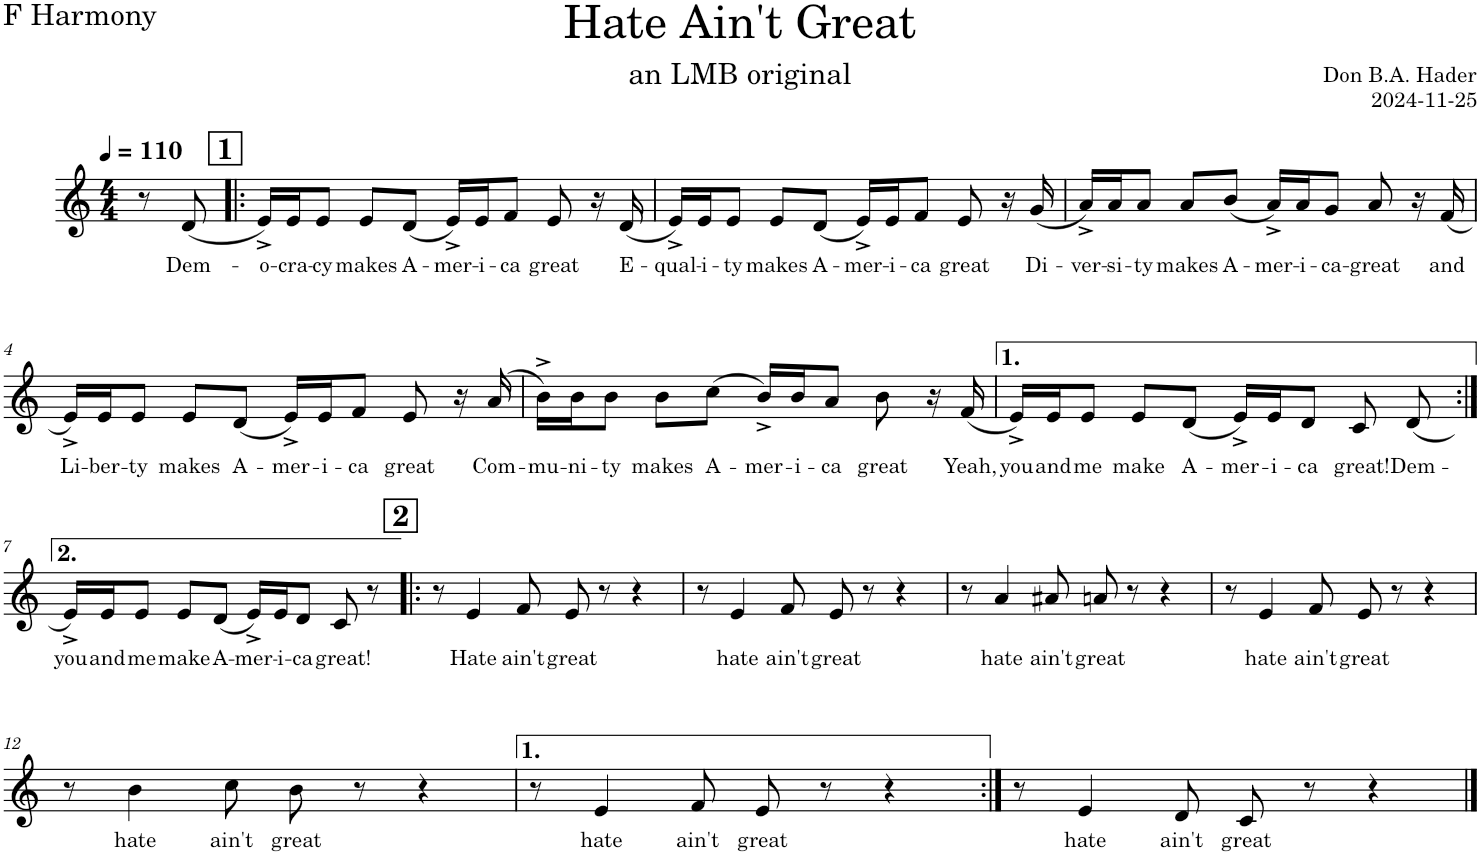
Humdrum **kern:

**kern	**text
*part1	*part1
*staff1	*staff1
*I"F Harmony	*
*I'F-2	*
*clefG2	*
*Trd4c7	*
*k[]	*
*M4/4	*
*MM110	*
=	=
8r	.
!	!LO:LY:b
(8d/	Dem-
!!LO:REH:place=s1:a:B:cj:fs=14:t=1
=1!|:	=1!|:
!	!LO:LY:b
16e^/LL)	-o-
!	!LO:LY:b
16e/J	-cra-
!	!LO:LY:b
8e/J	-cy
!	!LO:LY:b
8e/L	makes
!	!LO:LY:b
(8d/J	A-
!	!LO:LY:b
16e^/LL)	-mer-
!	!LO:LY:b
16e/J	-i-
!	!LO:LY:b
8f/J	-ca
!	!LO:LY:b
8e/	great
16r	.
!	!LO:LY:b
(16d/	E-
=2	=2
!	!LO:LY:b
16e^/LL)	-qual-
!	!LO:LY:b
16e/J	-i-
!	!LO:LY:b
8e/J	-ty
!	!LO:LY:b
8e/L	makes
!	!LO:LY:b
(8d/J	A-
!	!LO:LY:b
16e^/LL)	-mer-
!	!LO:LY:b
16e/J	-i-
!	!LO:LY:b
8f/J	-ca
!	!LO:LY:b
8e/	great
16r	.
!	!LO:LY:b
(16g/	Di-
=3	=3
!	!LO:LY:b
16a^/LL)	-ver-
!	!LO:LY:b
16a/J	-si-
!	!LO:LY:b
8a/J	-ty
!	!LO:LY:b
8a/L	makes
!	!LO:LY:b
(8b/J	A-
!	!LO:LY:b
16a^/LL)	-mer-
!	!LO:LY:b
16a/J	-i-
!	!LO:LY:b
8g/J	-ca-
!	!LO:LY:b
8a/	-great
16r	.
!	!LO:LY:b
(16f/	and
!!LO:LB:g=z
=4	=4
!	!LO:LY:b
16e^/LL)	Li-
!	!LO:LY:b
16e/J	-ber-
!	!LO:LY:b
8e/J	-ty
!	!LO:LY:b
8e/L	makes
!	!LO:LY:b
(8d/J	A-
!	!LO:LY:b
16e^/LL)	-mer-
!	!LO:LY:b
16e/J	-i-
!	!LO:LY:b
8f/J	-ca
!	!LO:LY:b
8e/	great
16r	.
!	!LO:LY:b
(16a/	Com-
=5	=5
!	!LO:LY:b
16b^\LL)	-mu-
!	!LO:LY:b
16b\J	-ni-
!	!LO:LY:b
8b\J	-ty
!	!LO:LY:b
8b\L	makes
!	!LO:LY:b
(8cc\J	A-
!	!LO:LY:b
16b^/LL)	-mer-
!	!LO:LY:b
16b/J	-i-
!	!LO:LY:b
8a/J	-ca
!	!LO:LY:b
8b\	great
16r	.
!	!LO:LY:b
(16f/	Yeah,
=6	=6
!	!LO:LY:b
16e^/LL)	you
!	!LO:LY:b
16e/J	and
!	!LO:LY:b
8e/J	me
!	!LO:LY:b
8e/L	make
!	!LO:LY:b
(8d/J	A-
!	!LO:LY:b
16e^/LL)	-mer-
!	!LO:LY:b
16e/J	-i-
!	!LO:LY:b
8d/J	-ca
!	!LO:LY:b
8c/	great!
!	!LO:LY:b
(8d/	Dem-
!!LO:LB:g=z
=7:|!	=7:|!
!	!LO:LY:b
16e^/LL)	-you
!	!LO:LY:b
16e/J	and
!	!LO:LY:b
8e/J	me
!	!LO:LY:b
8e/L	make
!	!LO:LY:b
(8d/J	A-
!	!LO:LY:b
16e^/LL)	-mer-
!	!LO:LY:b
16e/J	-i-
!	!LO:LY:b
8d/J	-ca
!	!LO:LY:b
8c/	great!
8r	.
!!LO:REH:place=s1:a:B:cj:fs=14:t=2
=8!|:	=8!|:
8r	.
!	!LO:LY:b
4e/	Hate
!	!LO:LY:b
8f/	ain't
!	!LO:LY:b
8e/	great
8r	.
4r	.
=9	=9
8r	.
!	!LO:LY:b
4e/	hate
!	!LO:LY:b
8f/	ain't
!	!LO:LY:b
8e/	great
8r	.
4r	.
=10	=10
8r	.
!	!LO:LY:b
4a/	hate
!	!LO:LY:b
8a#X/	ain't
!	!LO:LY:b
8an/	great
8r	.
4r	.
=11	=11
8r	.
!	!LO:LY:b
4e/	hate
!	!LO:LY:b
8f/	ain't
!	!LO:LY:b
8e/	great
8r	.
4r	.
!!LO:LB:g=z
=12	=12
8r	.
!	!LO:LY:b
4b\	hate
!	!LO:LY:b
8cc\	ain't
!	!LO:LY:b
8b\	great
8r	.
4r	.
=13	=13
8r	.
!	!LO:LY:b
4e/	hate
!	!LO:LY:b
8f/	ain't
!	!LO:LY:b
8e/	great
8r	.
4r	.
=14:|!	=14:|!
8r	.
!	!LO:LY:b
4e/	hate
!	!LO:LY:b
8d/	ain't
!	!LO:LY:b
8c/	great
8r	.
4r	.
==	==
*-	*-
